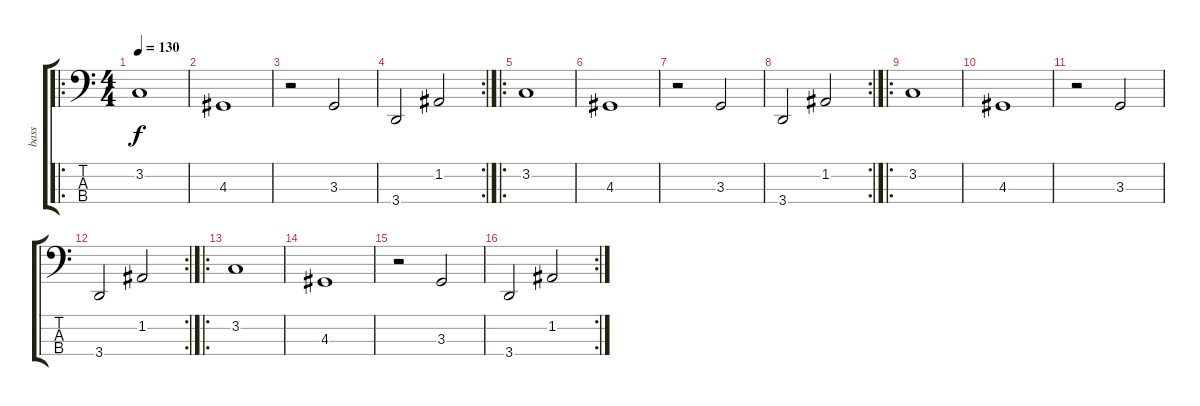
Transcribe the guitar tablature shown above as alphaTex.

\track ("bass" "bass") {instrument electricbassfinger}
\staff {score tabs}
\tuning (D2 A1 E1 B0) {hide}
\ro
\ts (4 4)
\tempo 130
\clef f4
\ks c
3.2.1{dy f instrument electricbassfinger} |
4.3.1 |
r.2 3.3.2 |
\rc 2
3.4.2 1.2.2 |
\ro
3.2.1 |
4.3.1 |
r.2 3.3.2 |
\rc 2
3.4.2 1.2.2 |
\ro
3.2.1 |
4.3.1 |
r.2 3.3.2 |
\rc 2
3.4.2 1.2.2 |
\ro
3.2.1 |
4.3.1 |
r.2 3.3.2 |
\rc 2
3.4.2 1.2.2
